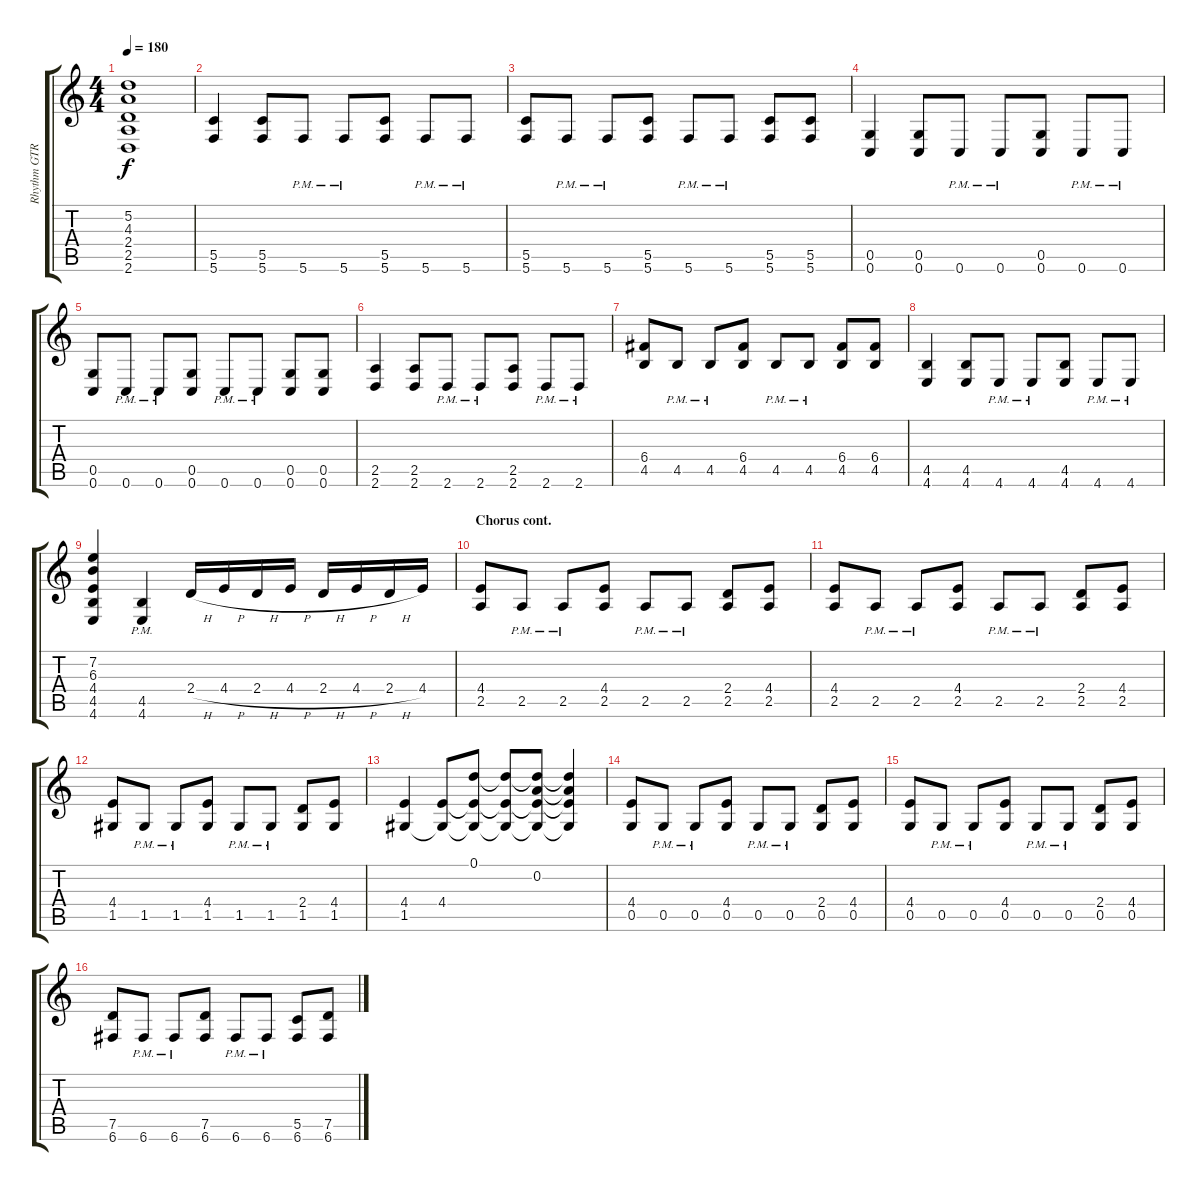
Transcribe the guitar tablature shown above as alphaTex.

\track ("Rhythm GTR 1" "Rhythm GTR") {instrument overdrivenguitar}
\staff {score tabs}
\tuning (D4 A3 F3 C3 G2 C2) {hide}
\ts (4 4)
\tempo 180
\clef g2
\ks aminor
(5.2 4.3 2.4 2.5 2.6).1{dy f} |
(5.5 5.6).4 (5.5 5.6).8 5.6{pm}.8 5.6{pm}.8 (5.5 5.6).8 5.6{pm}.8 5.6{pm}.8 |
(5.5 5.6).8 5.6{pm}.8 5.6{pm}.8 (5.5 5.6).8 5.6{pm}.8 5.6{pm}.8 (5.5 5.6).8 (5.5 5.6).8 |
(0.5 0.6).4 (0.5 0.6).8 0.6{pm}.8 0.6{pm}.8 (0.5 0.6).8 0.6{pm}.8 0.6{pm}.8 |
(0.5 0.6).8 0.6{pm}.8 0.6{pm}.8 (0.5 0.6).8 0.6{pm}.8 0.6{pm}.8 (0.5 0.6).8 (0.5 0.6).8 |
(2.5 2.6).4 (2.5 2.6).8 2.6{pm}.8 2.6{pm}.8 (2.5 2.6).8 2.6{pm}.8 2.6{pm}.8 |
(6.4 4.5).8 4.5{pm}.8 4.5{pm}.8 (6.4 4.5).8 4.5{pm}.8 4.5{pm}.8 (6.4 4.5).8 (6.4 4.5).8 |
(4.5 4.6).4 (4.5 4.6).8 4.6{pm}.8 4.6{pm}.8 (4.5 4.6).8 4.6{pm}.8 4.6{pm}.8 |
(7.2 6.3 4.4 4.5 4.6).4 (4.5{pm} 4.6{pm}).4 2.4{h}.16 4.4{h}.16 2.4{h}.16 4.4{h}.16 2.4{h}.16 4.4{h}.16 2.4{h}.16 4.4.16 |
\section ("" "Chorus cont.")
(4.4 2.5).8 2.5{pm}.8 2.5{pm}.8 (4.4 2.5).8 2.5{pm}.8 2.5{pm}.8 (2.4 2.5).8 (4.4 2.5).8 |
(4.4 2.5).8 2.5{pm}.8 2.5{pm}.8 (4.4 2.5).8 2.5{pm}.8 2.5{pm}.8 (2.4 2.5).8 (4.4 2.5).8 |
(4.4 1.5).8 1.5{pm}.8 1.5{pm}.8 (4.4 1.5).8 1.5{pm}.8 1.5{pm}.8 (2.4 1.5).8 (4.4 1.5).8 |
(4.4 1.5).4 (4.4 1.5{t}).8 (0.1 4.4{t} 1.5{t}).8 (0.1{t} 4.4{t} 1.5{t}).8 (0.1{t} 0.2 4.4{t} 1.5{t}).8 (0.1{t} 0.2{t} 4.4{t} 1.5{t}).4 |
(4.4 0.5).8 0.5{pm}.8 0.5{pm}.8 (4.4 0.5).8 0.5{pm}.8 0.5{pm}.8 (2.4 0.5).8 (4.4 0.5).8 |
(4.4 0.5).8 0.5{pm}.8 0.5{pm}.8 (4.4 0.5).8 0.5{pm}.8 0.5{pm}.8 (2.4 0.5).8 (4.4 0.5).8 |
(7.5 6.6).8 6.6{pm}.8 6.6{pm}.8 (7.5 6.6).8 6.6{pm}.8 6.6{pm}.8 (5.5 6.6).8 (7.5 6.6).8
